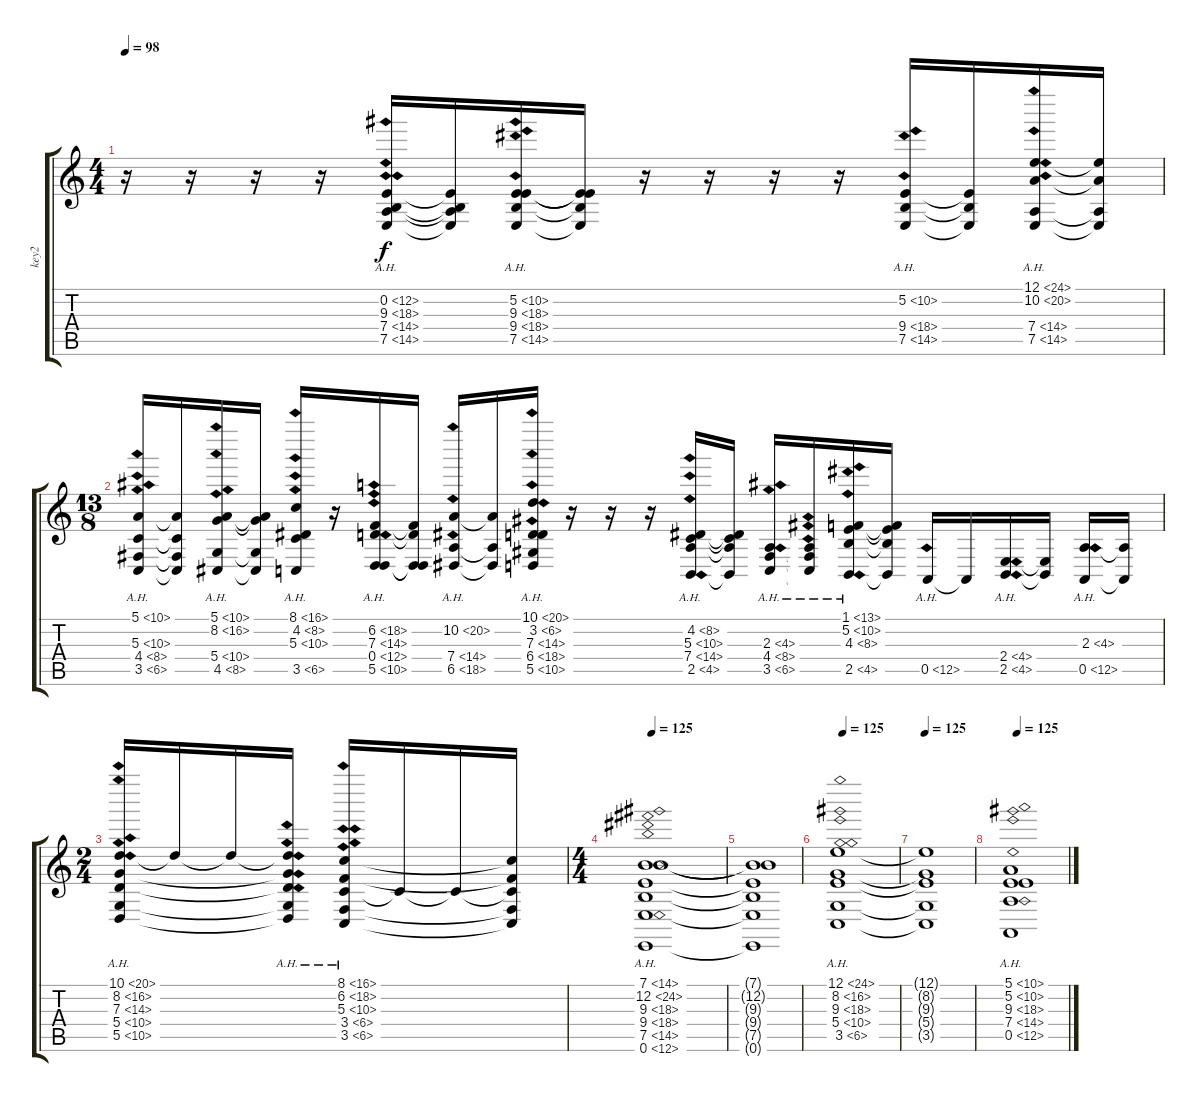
\track ("key2" "key2") {instrument stringensemble1}
\staff {score tabs}
\tuning (E4 B3 G3 D3 A2 E2) {hide}
\ts (4 4)
\tempo 98
\clef g2
\ks c
r.16{dy f} r.16 r.16 r.16 (0.2{ah 12} 9.3{ah 9} 7.4{ah 7} 7.5{ah 7}).16 (0.2{t} 9.3{t} 7.4{t} 7.5{t}).16 (5.2{ah 5} 9.3{ah 9} 9.4{ah 9} 7.5{ah 7}).16 (5.2{t} 9.3{t} 9.4{t} 7.5{t}).16 r.16 r.16 r.16 r.16 (5.2{ah 5} 9.4{ah 9} 7.5{ah 7}).16 (5.2{t} 9.4{t} 7.5{t}).16 (12.1{ah 12} 10.2{ah 10} 7.4{ah 7} 7.5{ah 7}).16 (12.1{t} 10.2{t} 7.4{t} 7.5{t}).16 |
\ts (13 8)
(5.1{ah 5} 5.3{ah 5} 4.4{ah 4} 3.5{ah 3}).16{instrument electricgrandpiano} (5.1{t} 5.3{t} 4.4{t} 3.5{t}).16 (5.1{ah 5} 8.2{ah 8} 5.4{ah 5} 4.5{ah 4}).16 (5.1{t} 8.2{t} 5.4{t} 4.5{t}).16 (8.1{ah 8} 4.2{ah 4} 5.3{ah 5} 3.5{ah 3}).16 r.16 (6.2{ah 12} 7.3{ah 7} 0.4{ah 12} 5.5{ah 5}).16 (6.2{t} 7.3{t} 0.4{t} 5.5{t}).16 (10.2{ah 10} 7.4{ah 7} 6.5{ah 12}).16 (10.2{t} 7.4{t} 6.5{t}).16 (10.1{ah 10} 3.2{ah 3} 7.3{ah 7} 6.4{ah 12} 5.5{ah 5}).16 r.16 r.16 r.16 (4.2{ah 4} 5.3{ah 5} 7.4{ah 7} 2.5{ah 2}).16 (4.2{t} 5.3{t} 7.4{t} 2.5{t}).16 (2.3{ah 2} 4.4{ah 4} 3.5{ah 3}).16 (2.3{ah 12 t} 4.4{ah 12 t} 3.5{ah 12 t}).16 (1.1{ah 12} 5.2{ah 5} 4.3{ah 4} 2.5{ah 2}).16 (1.1{t} 5.2{t} 4.3{t} 2.5{t}).16 0.5{ah 12}.16 0.5{t}.16 (2.4{ah 2} 2.5{ah 2}).16 (2.4{t} 2.5{t}).16 (2.3{ah 2} 0.5{ah 12}).16 (2.3{t} 0.5{t}).16 |
\ts (2 4)
(10.1{ah 10} 8.2{ah 8} 7.3{ah 7} 5.4{ah 5} 5.5{ah 5}).16{instrument stringensemble1} 10.1{t}.16 10.1{t}.16 (10.1{ah 12 t} 8.2{ah 12 t} 7.3{ah 12 t} 5.4{ah 12 t} 5.5{ah 12 t}).16 (8.1{ah 8} 6.2{ah 12} 5.3{ah 5} 3.4{ah 3} 3.5{ah 3}).16 5.3{t}.16 5.3{t}.16 (8.1{t} 6.2{t} 5.3{t} 3.4{t} 3.5{t}).16 |
\ts (4 4)
\tempo 125
(7.1{ah 7} 12.2{ah 12} 9.3{ah 9} 9.4{ah 9} 7.5{ah 7} 0.6{ah 12}).1 |
(7.1{t} 12.2{t} 9.3{t} 9.4{t} 7.5{t} 0.6{t}).1 |
\tempo 125
(12.1{ah 12} 8.2{ah 8} 9.3{ah 9} 5.4{ah 5} 3.5{ah 3}).1 |
\tempo 125
(12.1{t} 8.2{t} 9.3{t} 5.4{t} 3.5{t}).1 |
\tempo 125
(5.1{ah 5} 5.2{ah 5} 9.3{ah 9} 7.4{ah 7} 0.5{ah 12}).1
